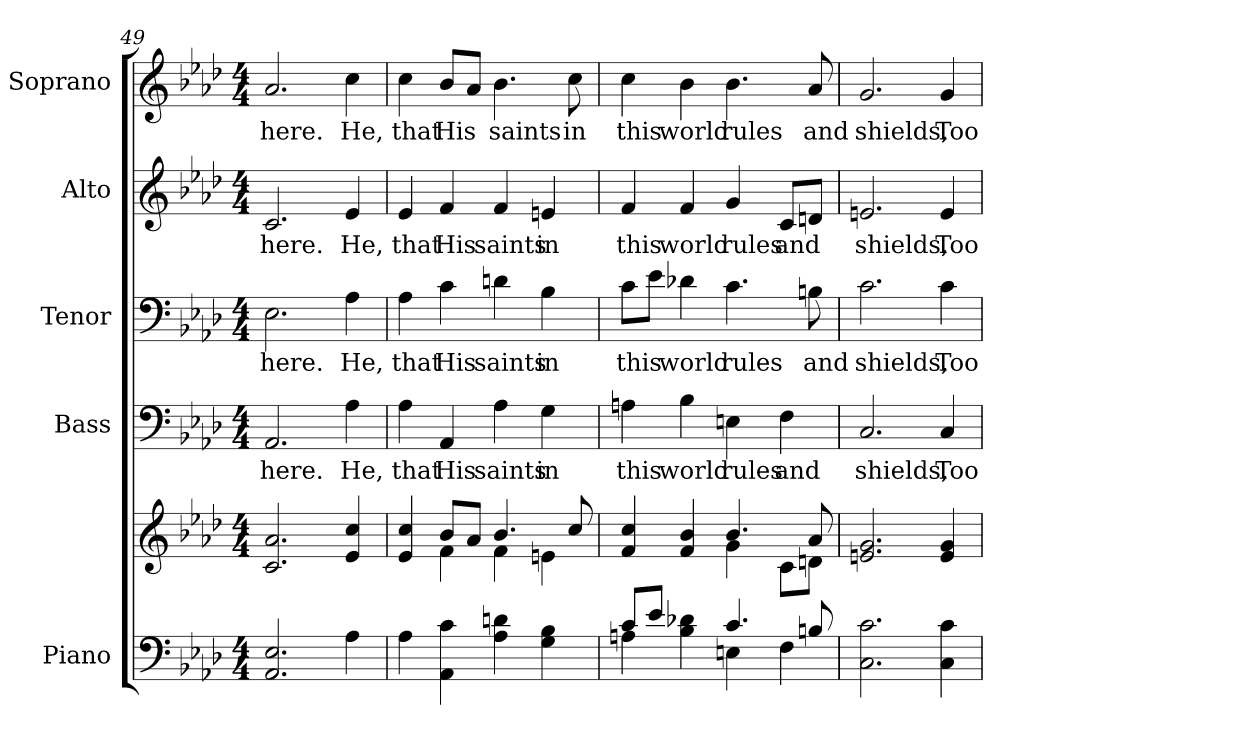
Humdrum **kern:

**kern	**kern	**kern	**text	**kern	**text	**kern	**text	**kern	**text
*part5	*part5	*part4	*part4	*part3	*part3	*part2	*part2	*part1	*part1
*staff6	*staff5	*staff4	*staff4	*staff3	*staff3	*staff2	*staff2	*staff1	*staff1
*I"Piano	*	*I"Bass	*	*I"Tenor	*	*I"Alto	*	*I"Soprano	*
*I'Pno.	*	*I'B.	*	*I'T.	*	*I'A.	*	*I'S.	*
*clefF4	*clefG2	*clefF4	*	*clefF4	*	*clefG2	*	*clefG2	*
*k[b-e-a-d-]	*k[b-e-a-d-]	*k[b-e-a-d-]	*	*k[b-e-a-d-]	*	*k[b-e-a-d-]	*	*k[b-e-a-d-]	*
*A-:	*A-:	*A-:	*	*A-:	*	*A-:	*	*A-:	*
*M4/4	*M4/4	*M4/4	*	*M4/4	*	*M4/4	*	*M4/4	*
=49	=49	=49	=49	=49	=49	=49	=49	=49	=49
!	!	!	!LO:LY:b:color=#000000	!	!	!	!	!	!
!	!	!	!	!	!LO:LY:b:color=#000000	!	!	!	!
!	!	!	!	!	!	!	!LO:LY:b:color=#000000	!	!
!	!	!	!	!	!	!	!	!	!LO:LY:b:color=#000000
2.AA-i/ 2.E-i	2.ci/ 2.a-i	2.AA-i/	here.	2.E-i\	here.	2.ci/	here.	2.a-i/	here.
!	!	!	!LO:LY:b:color=#000000	!	!	!	!	!	!
!	!	!	!	!	!LO:LY:b:color=#000000	!	!	!	!
!	!	!	!	!	!	!	!LO:LY:b:color=#000000	!	!
!	!	!	!	!	!	!	!	!	!LO:LY:b:color=#000000
4A-i\	4e-i/ 4cci	4A-i\	He,	4A-i\	He,	4e-i/	He,	4cci\	He,
!!LO:PB:g=z
=50	=50	=50	=50	=50	=50	=50	=50	=50	=50
*	*^	*	*	*	*	*	*	*	*
!	!	!	!	!LO:LY:b:color=#000000	!	!	!	!	!	!
!	!	!	!	!	!	!LO:LY:b:color=#000000	!	!	!	!
!	!	!	!	!	!	!	!	!LO:LY:b:color=#000000	!	!
!	!	!	!	!	!	!	!	!	!	!LO:LY:b:color=#000000
4A-i\	4e-i/ 4cci	4ryy	4A-i\	that	4A-i\	that	4e-i/	that	4cci\	that
!	!	!	!	!LO:LY:b:color=#000000	!	!	!	!	!	!
!	!	!	!	!	!	!LO:LY:b:color=#000000	!	!	!	!
!	!	!	!	!	!	!	!	!LO:LY:b:color=#000000	!	!
!	!	!	!	!	!	!	!	!	!	!LO:LY:b:color=#000000
4AA-i\ 4ci	8b-i/L	4fi\	4AA-i/	His	4ci\	His	4fi/	His	8b-i/L	His
.	8a-i/J	.	.	.	.	.	.	.	8a-i/J	.
!	!	!	!	!LO:LY:b:color=#000000	!	!	!	!	!	!
!	!	!	!	!	!	!LO:LY:b:color=#000000	!	!	!	!
!	!	!	!	!	!	!	!	!LO:LY:b:color=#000000	!	!
!	!	!	!	!	!	!	!	!	!	!LO:LY:b:color=#000000
4A-i\ 4dni	4.b-i/	4fi\	4A-i\	saints	4dni\	saints	4fi/	saints	4.b-i\	saints
!	!	!	!	!LO:LY:b:color=#000000	!	!	!	!	!	!
!	!	!	!	!	!	!LO:LY:b:color=#000000	!	!	!	!
!	!	!	!	!	!	!	!	!LO:LY:b:color=#000000	!	!
4Gi\ 4B-i	.	4eni\	4Gi\	in	4B-i\	in	4eni/	in	.	.
!	!	!	!	!	!	!	!	!	!	!LO:LY:b:color=#000000
.	8cci/	.	.	.	.	.	.	.	8cci\	in
=51	=51	=51	=51	=51	=51	=51	=51	=51	=51	=51
*^	*	*	*	*	*	*	*	*	*	*
!	!	!	!	!	!LO:LY:b:color=#000000	!	!	!	!	!	!
!	!	!	!	!	!	!	!LO:LY:b:color=#000000	!	!	!	!
!	!	!	!	!	!	!	!	!	!LO:LY:b:color=#000000	!	!
!	!	!	!	!	!	!	!	!	!	!	!LO:LY:b:color=#000000
8ci/L	4Ani\	4fi/ 4cci	2ryy	4Ani\	this	8ci\L	this	4fi/	this	4cci\	this
8e-i/J	.	.	.	.	.	8e-i\J	.	.	.	.	.
!	!	!	!	!	!LO:LY:b:color=#000000	!	!	!	!	!	!
!	!	!	!	!	!	!	!LO:LY:b:color=#000000	!	!	!	!
!	!	!	!	!	!	!	!	!	!LO:LY:b:color=#000000	!	!
!	!	!	!	!	!	!	!	!	!	!	!LO:LY:b:color=#000000
4B-i\ 4d-Xi	4ryy	4fi/ 4b-i	.	4B-i\	world	4d-Xi\	world	4fi/	world	4b-i\	world
!	!	!	!	!	!LO:LY:b:color=#000000	!	!	!	!	!	!
!	!	!	!	!	!	!	!LO:LY:b:color=#000000	!	!	!	!
!	!	!	!	!	!	!	!	!	!LO:LY:b:color=#000000	!	!
!	!	!	!	!	!	!	!	!	!	!	!LO:LY:b:color=#000000
4.ci/	4Eni\	4.b-i/	4gi\	4Eni\	rules	4.ci\	rules	4gi/	rules	4.b-i\	rules
!	!	!	!	!	!LO:LY:b:color=#000000	!	!	!	!	!	!
!	!	!	!	!	!	!	!	!	!LO:LY:b:color=#000000	!	!
.	4Fi\	.	8ci\L	4Fi\	and	.	.	8ci/L	and	.	.
!	!	!	!	!	!	!	!LO:LY:b:color=#000000	!	!	!	!
!	!	!	!	!	!	!	!	!	!	!	!LO:LY:b:color=#000000
8Bni/	.	8a-i/	8dni\J	.	.	8Bni\	and	8dni/J	.	8a-i/	and
*v	*v	*	*	*	*	*	*	*	*	*	*
*	*v	*v	*	*	*	*	*	*	*	*
!!LO:PB:g=z
=52	=52	=52	=52	=52	=52	=52	=52	=52	=52
*	*^	*	*	*	*	*	*	*	*
!	!	!	!	!LO:LY:b:color=#000000	!	!	!	!	!	!
*	*v	*v	*	*	*	*	*	*	*	*
*	*^	*	*	*	*	*	*	*	*
!	!	!	!	!	!	!LO:LY:b:color=#000000	!	!	!	!
*	*v	*v	*	*	*	*	*	*	*	*
*	*^	*	*	*	*	*	*	*	*
!	!	!	!	!	!	!	!	!LO:LY:b:color=#000000	!	!
*	*v	*v	*	*	*	*	*	*	*	*
*	*^	*	*	*	*	*	*	*	*
!	!	!	!	!	!	!	!	!	!	!LO:LY:b:color=#000000
*	*v	*v	*	*	*	*	*	*	*	*
2.Ci\ 2.ci	2.eni/ 2.gi	2.Ci/	shields,	2.ci\	shields,	2.eni/	shields,	2.gi/	shields,
!	!	!	!LO:LY:b:color=#000000	!	!	!	!	!	!
!	!	!	!	!	!LO:LY:b:color=#000000	!	!	!	!
!	!	!	!	!	!	!	!LO:LY:b:color=#000000	!	!
!	!	!	!	!	!	!	!	!	!LO:LY:b:color=#000000
4Ci\ 4ci	4ei/ 4gi	4Ci/	Too	4ci\	Too	4ei/	Too	4gi/	Too
=	=	=	=	=	=	=	=	=	=
*-	*-	*-	*-	*-	*-	*-	*-	*-	*-
